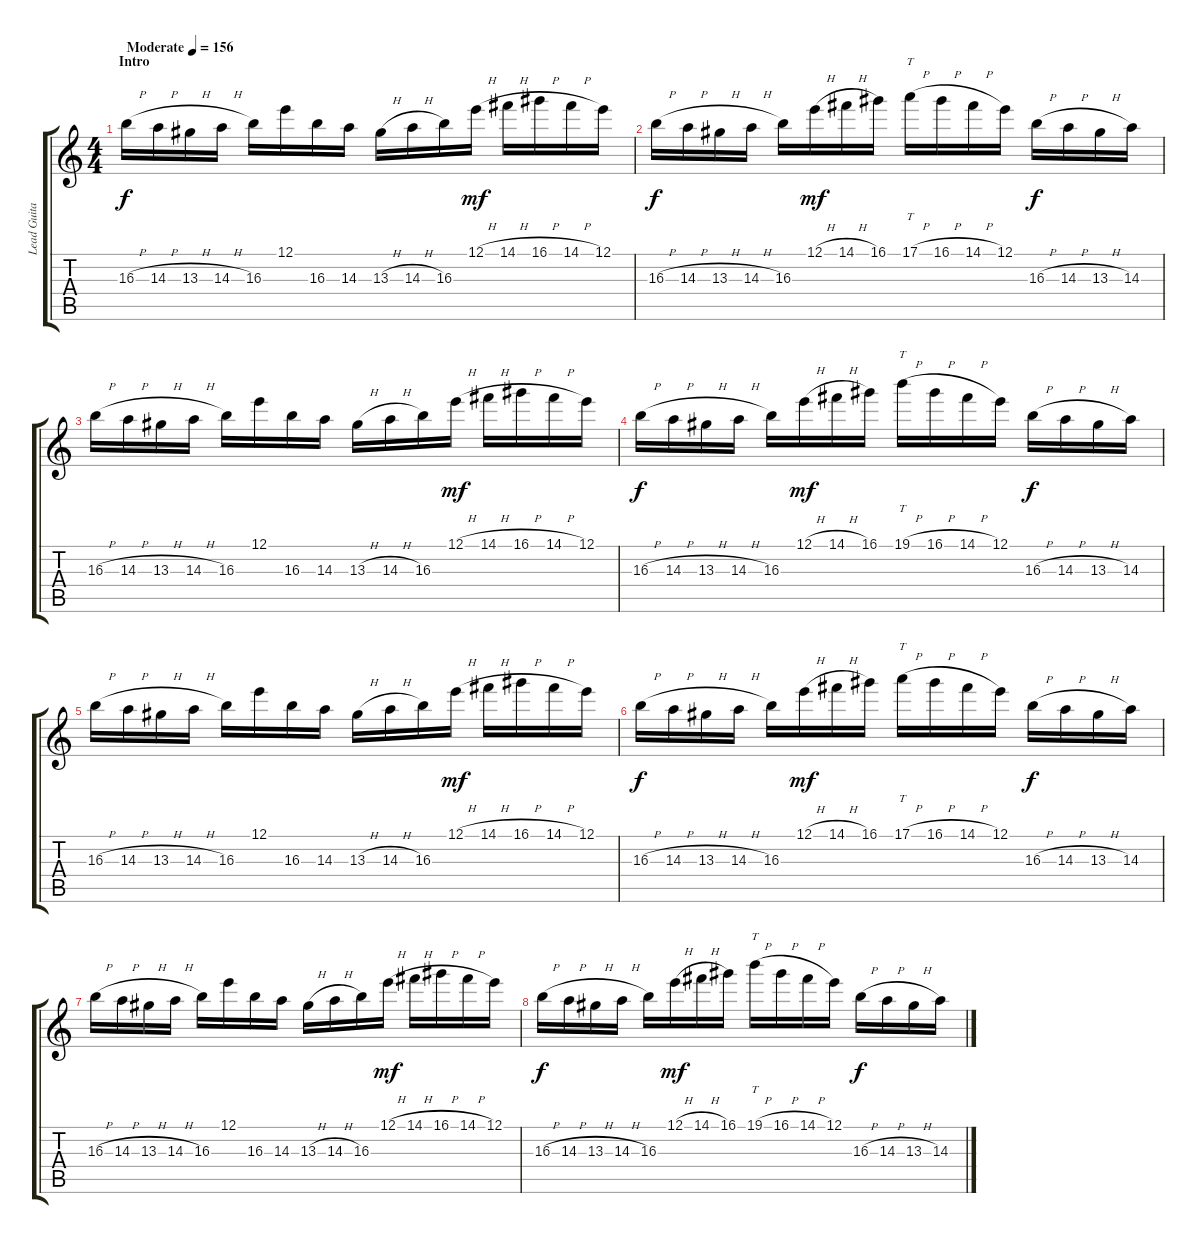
\track ("Lead Guitar 1" "Lead Guita") {instrument distortionguitar}
\staff {score tabs}
\tuning (E4 B3 G3 D3 A2 E2) {hide}
\ts (4 4)
\section ("" "Intro")
\tempo (156 "Moderate")
\clef g2
\ks c
16.3{h}.16{dy f instrument distortionguitar} 14.3{h}.16 13.3{h}.16 14.3{h}.16 16.3.16 12.1.16 16.3.16 14.3.16 13.3{h}.16 14.3{h}.16 16.3.16 12.1{h}.16{dy mf} 14.1{h}.16 16.1{h}.16 14.1{h}.16 12.1.16 |
16.3{h}.16{dy f} 14.3{h}.16 13.3{h}.16 14.3{h}.16 16.3.16 12.1{h}.16{dy mf} 14.1{h}.16 16.1.16 17.1{h}.16{tt} 16.1{h}.16 14.1{h}.16 12.1.16 16.3{h}.16{dy f} 14.3{h}.16 13.3{h}.16 14.3.16 |
16.3{h}.16 14.3{h}.16 13.3{h}.16 14.3{h}.16 16.3.16 12.1.16 16.3.16 14.3.16 13.3{h}.16 14.3{h}.16 16.3.16 12.1{h}.16{dy mf} 14.1{h}.16 16.1{h}.16 14.1{h}.16 12.1.16 |
16.3{h}.16{dy f} 14.3{h}.16 13.3{h}.16 14.3{h}.16 16.3.16 12.1{h}.16{dy mf} 14.1{h}.16 16.1.16 19.1{h}.16{tt} 16.1{h}.16 14.1{h}.16 12.1.16 16.3{h}.16{dy f} 14.3{h}.16 13.3{h}.16 14.3.16 |
16.3{h}.16 14.3{h}.16 13.3{h}.16 14.3{h}.16 16.3.16 12.1.16 16.3.16 14.3.16 13.3{h}.16 14.3{h}.16 16.3.16 12.1{h}.16{dy mf} 14.1{h}.16 16.1{h}.16 14.1{h}.16 12.1.16 |
16.3{h}.16{dy f} 14.3{h}.16 13.3{h}.16 14.3{h}.16 16.3.16 12.1{h}.16{dy mf} 14.1{h}.16 16.1.16 17.1{h}.16{tt} 16.1{h}.16 14.1{h}.16 12.1.16 16.3{h}.16{dy f} 14.3{h}.16 13.3{h}.16 14.3.16 |
16.3{h}.16 14.3{h}.16 13.3{h}.16 14.3{h}.16 16.3.16 12.1.16 16.3.16 14.3.16 13.3{h}.16 14.3{h}.16 16.3.16 12.1{h}.16{dy mf} 14.1{h}.16 16.1{h}.16 14.1{h}.16 12.1.16 |
16.3{h}.16{dy f} 14.3{h}.16 13.3{h}.16 14.3{h}.16 16.3.16 12.1{h}.16{dy mf} 14.1{h}.16 16.1.16 19.1{h}.16{tt} 16.1{h}.16 14.1{h}.16 12.1.16 16.3{h}.16{dy f} 14.3{h}.16 13.3{h}.16 14.3.16
